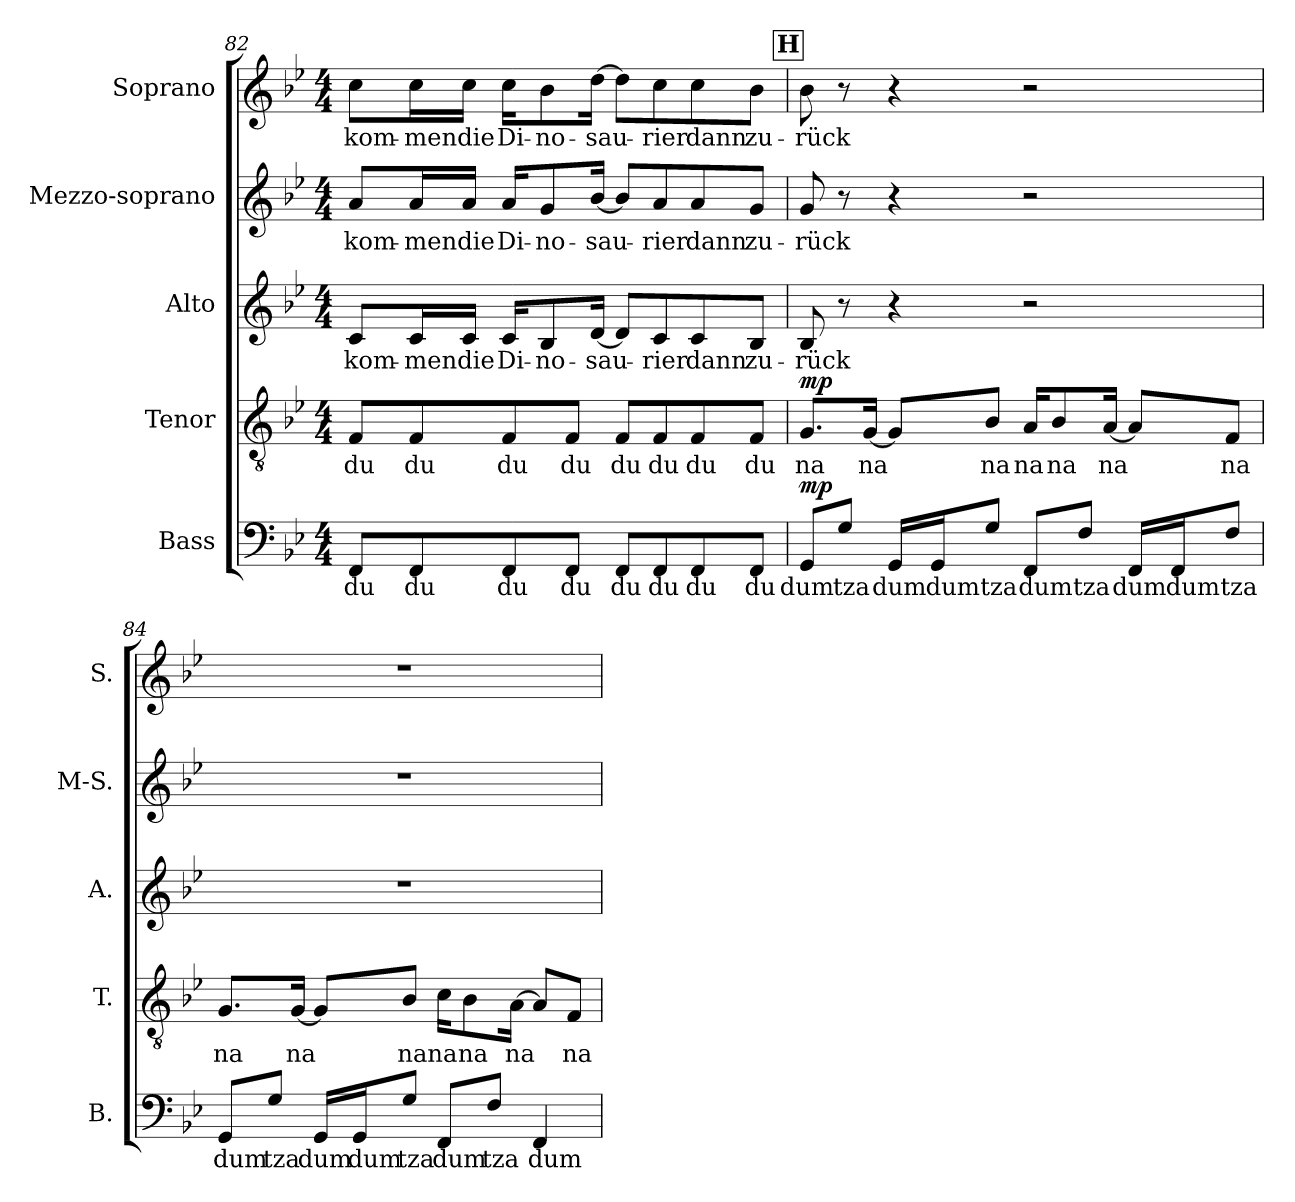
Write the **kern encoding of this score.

**kern	**text	**dynam	**kern	**text	**dynam	**kern	**text	**kern	**text	**kern	**text
*part5	*part5	*part5	*part4	*part4	*part4	*part3	*part3	*part2	*part2	*part1	*part1
*staff5	*staff5	*staff5	*staff4	*staff4	*staff4	*staff3	*staff3	*staff2	*staff2	*staff1	*staff1
*I"Bass	*	*	*I"Tenor	*	*	*I"Alto	*	*I"Mezzo-soprano	*	*I"Soprano	*
*I'B.	*	*	*I'T.	*	*	*I'A.	*	*I'M-S.	*	*I'S.	*
!!LO:LB:g=z
*clefF4	*	*	*clefGv2	*	*	*clefG2	*	*clefG2	*	*clefG2	*
*	*	*	*ITrd7c12	*	*	*	*	*	*	*	*
*k[b-e-]	*	*	*k[b-e-]	*	*	*k[b-e-]	*	*k[b-e-]	*	*k[b-e-]	*
*g:	*	*	*g:	*	*	*g:	*	*g:	*	*g:	*
*M4/4	*	*	*M4/4	*	*	*M4/4	*	*M4/4	*	*M4/4	*
=82	=82	=82	=82	=82	=82	=82	=82	=82	=82	=82	=82
!	!LO:LY:b:color=#000000	!	!	!	!	!	!	!	!	!	!
!	!	!	!	!LO:LY:b:color=#000000	!	!	!	!	!	!	!
!	!	!	!	!	!	!	!LO:LY:b:color=#000000	!	!	!	!
!	!	!	!	!	!	!	!	!	!LO:LY:b:color=#000000	!	!
!	!	!	!	!	!	!	!	!	!	!	!LO:LY:b:color=#000000
8FFi/L	du	.	8FFi/L	du	.	8ci/L	kom-	8ai/L	kom-	8cci\L	kom-
!	!LO:LY:b:color=#000000	!	!	!	!	!	!	!	!	!	!
!	!	!	!	!LO:LY:b:color=#000000	!	!	!	!	!	!	!
!	!	!	!	!	!	!	!LO:LY:b:color=#000000	!	!	!	!
!	!	!	!	!	!	!	!	!	!LO:LY:b:color=#000000	!	!
!	!	!	!	!	!	!	!	!	!	!	!LO:LY:b:color=#000000
8FFi/	du	.	8FFi/	du	.	16ci/L	-men	16ai/L	-men	16cci\L	-men
!	!	!	!	!	!	!	!LO:LY:b:color=#000000	!	!	!	!
!	!	!	!	!	!	!	!	!	!LO:LY:b:color=#000000	!	!
!	!	!	!	!	!	!	!	!	!	!	!LO:LY:b:color=#000000
.	.	.	.	.	.	16ci/JJ	die	16ai/JJ	die	16cci\JJ	die
!	!LO:LY:b:color=#000000	!	!	!	!	!	!	!	!	!	!
!	!	!	!	!LO:LY:b:color=#000000	!	!	!	!	!	!	!
!	!	!	!	!	!	!	!LO:LY:b:color=#000000	!	!	!	!
!	!	!	!	!	!	!	!	!	!LO:LY:b:color=#000000	!	!
!	!	!	!	!	!	!	!	!	!	!	!LO:LY:b:color=#000000
8FFi/	du	.	8FFi/	du	.	16ci/KL	Di-	16ai/KL	Di-	16cci\KL	Di-
!	!	!	!	!	!	!	!LO:LY:b:color=#000000	!	!	!	!
!	!	!	!	!	!	!	!	!	!LO:LY:b:color=#000000	!	!
!	!	!	!	!	!	!	!	!	!	!	!LO:LY:b:color=#000000
.	.	.	.	.	.	8B-i/	-no-	8gi/	-no-	8b-i\	-no-
!	!LO:LY:b:color=#000000	!	!	!	!	!	!	!	!	!	!
!	!	!	!	!LO:LY:b:color=#000000	!	!	!	!	!	!	!
8FFi/J	du	.	8FFi/J	du	.	.	.	.	.	.	.
!	!	!	!	!	!	!	!LO:LY:b:color=#000000	!	!	!	!
!	!	!	!	!	!	!	!	!	!LO:LY:b:color=#000000	!	!
!	!	!	!	!	!	!	!	!	!	!	!LO:LY:b:color=#000000
.	.	.	.	.	.	[16di/Jk	-sau-	[16b-i/Jk	-sau-	[16ddi\Jk	-sau-
!	!LO:LY:b:color=#000000	!	!	!	!	!	!	!	!	!	!
!	!	!	!	!LO:LY:b:color=#000000	!	!	!	!	!	!	!
8FFi/L	du	.	8FFi/L	du	.	8di/L]	.	8b-i/L]	.	8ddi\L]	.
!	!LO:LY:b:color=#000000	!	!	!	!	!	!	!	!	!	!
!	!	!	!	!LO:LY:b:color=#000000	!	!	!	!	!	!	!
!	!	!	!	!	!	!	!LO:LY:b:color=#000000	!	!	!	!
!	!	!	!	!	!	!	!	!	!LO:LY:b:color=#000000	!	!
!	!	!	!	!	!	!	!	!	!	!	!LO:LY:b:color=#000000
8FFi/	du	.	8FFi/	du	.	8ci/	-rier	8ai/	-rier	8cci\	-rier
!	!LO:LY:b:color=#000000	!	!	!	!	!	!	!	!	!	!
!	!	!	!	!LO:LY:b:color=#000000	!	!	!	!	!	!	!
!	!	!	!	!	!	!	!LO:LY:b:color=#000000	!	!	!	!
!	!	!	!	!	!	!	!	!	!LO:LY:b:color=#000000	!	!
!	!	!	!	!	!	!	!	!	!	!	!LO:LY:b:color=#000000
8FFi/	du	.	8FFi/	du	.	8ci/	dann	8ai/	dann	8cci\	dann
!	!LO:LY:b:color=#000000	!	!	!	!	!	!	!	!	!	!
!	!	!	!	!LO:LY:b:color=#000000	!	!	!	!	!	!	!
!	!	!	!	!	!	!	!LO:LY:b:color=#000000	!	!	!	!
!	!	!	!	!	!	!	!	!	!LO:LY:b:color=#000000	!	!
!	!	!	!	!	!	!	!	!	!	!	!LO:LY:b:color=#000000
8FFi/J	du	.	8FFi/J	du	.	8B-i/J	zu-	8gi/J	zu-	8b-i\J	zu-
!!LO:REH:place=s1:B:color=#000000:enc=box:fs=11.6929:t=H
=83	=83	=83	=83	=83	=83	=83	=83	=83	=83	=83	=83
!	!LO:LY:b:color=#000000	!	!	!	!	!	!	!	!	!	!
!	!	!	!	!LO:LY:b:color=#000000	!	!	!	!	!	!	!
!	!	!	!	!	!	!	!LO:LY:b:color=#000000	!	!	!	!
!	!	!	!	!	!	!	!	!	!LO:LY:b:color=#000000	!	!
!	!	!	!	!	!	!	!	!	!	!	!LO:LY:b:color=#000000
8GGi/L	dum	mp	8.GGi/L	na	mp	8B-i/	-rück	8gi/	-rück	8b-i\	-rück
!	!LO:LY:b:color=#000000	!	!	!	!	!	!	!	!	!	!
8Gi/J	tza	.	.	.	.	8r	.	8r	.	8r	.
!	!	!	!	!LO:LY:b:color=#000000	!	!	!	!	!	!	!
.	.	.	[16GGi/Jk	na	.	.	.	.	.	.	.
!	!LO:LY:b:color=#000000	!	!	!	!	!	!	!	!	!	!
16GGi/LL	dum	.	8GGi/L]	.	.	4r	.	4r	.	4r	.
!	!LO:LY:b:color=#000000	!	!	!	!	!	!	!	!	!	!
16GGi/J	dum	.	.	.	.	.	.	.	.	.	.
!	!LO:LY:b:color=#000000	!	!	!	!	!	!	!	!	!	!
!	!	!	!	!LO:LY:b:color=#000000	!	!	!	!	!	!	!
8Gi/J	tza	.	8BB-i/J	na	.	.	.	.	.	.	.
!	!LO:LY:b:color=#000000	!	!	!	!	!	!	!	!	!	!
!	!	!	!	!LO:LY:b:color=#000000	!	!	!	!	!	!	!
8FFi/L	dum	.	16AAi/KL	na	.	2r	.	2r	.	2r	.
!	!	!	!	!LO:LY:b:color=#000000	!	!	!	!	!	!	!
.	.	.	8BB-i/	na	.	.	.	.	.	.	.
!	!LO:LY:b:color=#000000	!	!	!	!	!	!	!	!	!	!
8Fi/J	tza	.	.	.	.	.	.	.	.	.	.
!	!	!	!	!LO:LY:b:color=#000000	!	!	!	!	!	!	!
.	.	.	[16AAi/Jk	na	.	.	.	.	.	.	.
!	!LO:LY:b:color=#000000	!	!	!	!	!	!	!	!	!	!
16FFi/LL	dum	.	8AAi/L]	.	.	.	.	.	.	.	.
!	!LO:LY:b:color=#000000	!	!	!	!	!	!	!	!	!	!
16FFi/J	dum	.	.	.	.	.	.	.	.	.	.
!	!LO:LY:b:color=#000000	!	!	!	!	!	!	!	!	!	!
!	!	!	!	!LO:LY:b:color=#000000	!	!	!	!	!	!	!
8Fi/J	tza	.	8FFi/J	na	.	.	.	.	.	.	.
=84	=84	=84	=84	=84	=84	=84	=84	=84	=84	=84	=84
!	!LO:LY:b:color=#000000	!	!	!	!	!	!	!	!	!	!
!	!	!	!	!LO:LY:b:color=#000000	!	!	!	!	!	!	!
8GGi/L	dum	.	8.GGi/L	na	.	1r	.	1r	.	1r	.
!	!LO:LY:b:color=#000000	!	!	!	!	!	!	!	!	!	!
8Gi/J	tza	.	.	.	.	.	.	.	.	.	.
!	!	!	!	!LO:LY:b:color=#000000	!	!	!	!	!	!	!
.	.	.	[16GGi/Jk	na	.	.	.	.	.	.	.
!	!LO:LY:b:color=#000000	!	!	!	!	!	!	!	!	!	!
16GGi/LL	dum	.	8GGi/L]	.	.	.	.	.	.	.	.
!	!LO:LY:b:color=#000000	!	!	!	!	!	!	!	!	!	!
16GGi/J	dum	.	.	.	.	.	.	.	.	.	.
!	!LO:LY:b:color=#000000	!	!	!	!	!	!	!	!	!	!
!	!	!	!	!LO:LY:b:color=#000000	!	!	!	!	!	!	!
8Gi/J	tza	.	8BB-i/J	na	.	.	.	.	.	.	.
!	!LO:LY:b:color=#000000	!	!	!	!	!	!	!	!	!	!
!	!	!	!	!LO:LY:b:color=#000000	!	!	!	!	!	!	!
8FFi/L	dum	.	16Ci\KL	na	.	.	.	.	.	.	.
!	!	!	!	!LO:LY:b:color=#000000	!	!	!	!	!	!	!
.	.	.	8BB-i\	na	.	.	.	.	.	.	.
!	!LO:LY:b:color=#000000	!	!	!	!	!	!	!	!	!	!
8Fi/J	tza	.	.	.	.	.	.	.	.	.	.
!	!	!	!	!LO:LY:b:color=#000000	!	!	!	!	!	!	!
.	.	.	[16AAi\Jk	na	.	.	.	.	.	.	.
!	!LO:LY:b:color=#000000	!	!	!	!	!	!	!	!	!	!
4FFi/	dum	.	8AAi/L]	.	.	.	.	.	.	.	.
!	!	!	!	!LO:LY:b:color=#000000	!	!	!	!	!	!	!
.	.	.	8FFi/J	na	.	.	.	.	.	.	.
=	=	=	=	=	=	=	=	=	=	=	=
*-	*-	*-	*-	*-	*-	*-	*-	*-	*-	*-	*-
